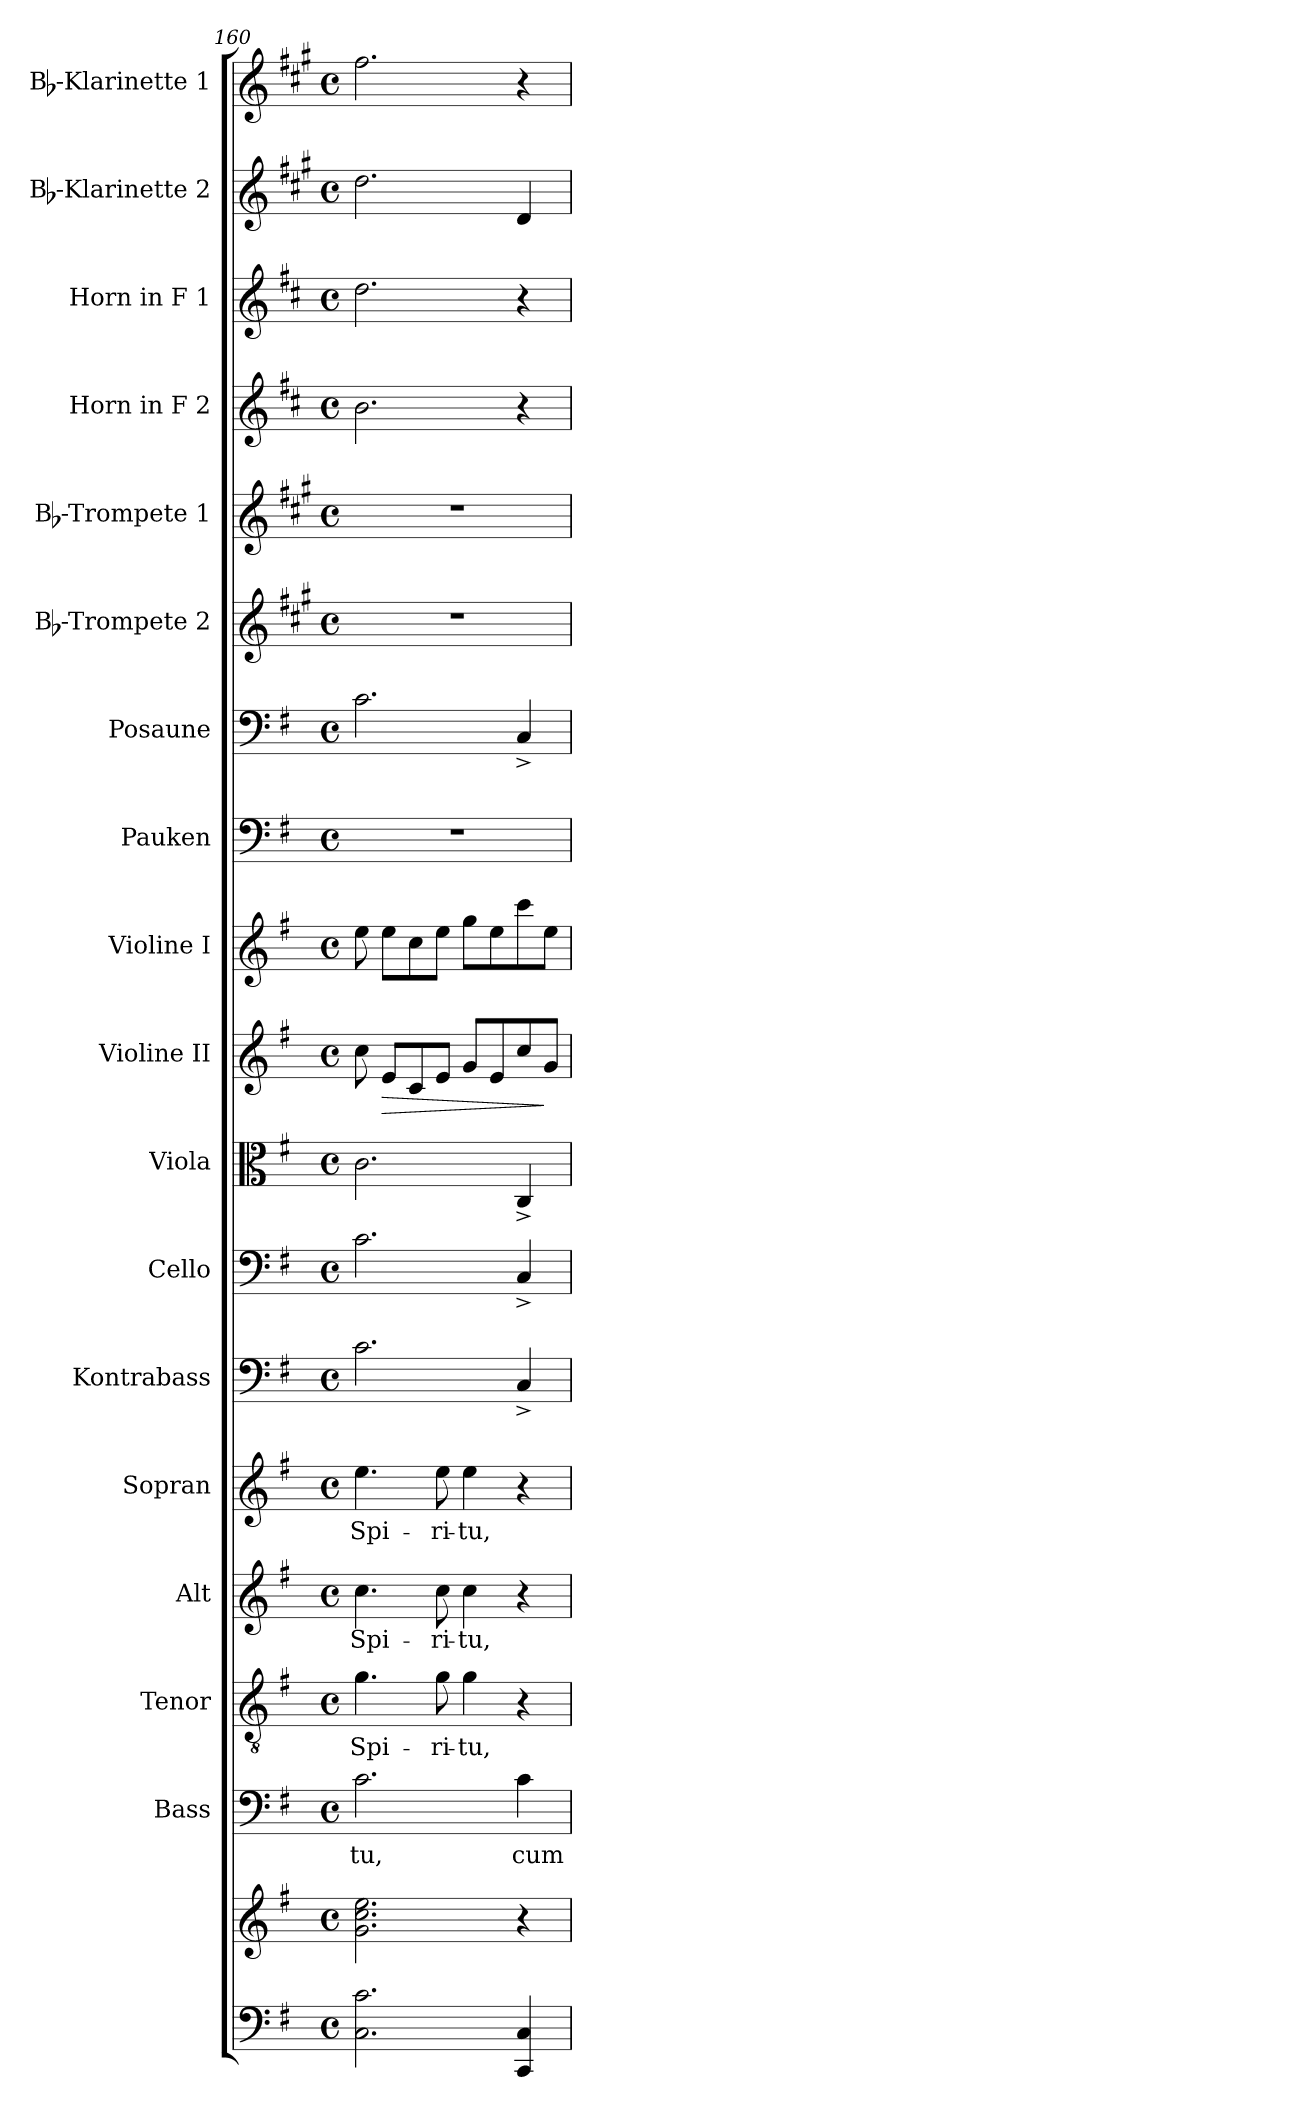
**kern	**kern	**kern	**text	**kern	**text	**kern	**text	**kern	**text	**kern	**kern	**kern	**kern	**dynam	**kern	**kern	**kern	**kern	**kern	**kern	**kern	**kern	**kern
*part18	*part18	*part17	*part17	*part16	*part16	*part15	*part15	*part14	*part14	*part13	*part12	*part11	*part10	*part10	*part9	*part8	*part7	*part6	*part5	*part4	*part3	*part2	*part1
*staff19	*staff18	*staff17	*staff17	*staff16	*staff16	*staff15	*staff15	*staff14	*staff14	*staff13	*staff12	*staff11	*staff10	*staff10	*staff9	*staff8	*staff7	*staff6	*staff5	*staff4	*staff3	*staff2	*staff1
*	*	*I"Bass	*	*I"Tenor	*	*I"Alt	*	*I"Sopran	*	*I"Kontrabass	*I"Cello	*I"Viola	*I"Violine II	*	*I"Violine I	*I"Pauken	*I"Posaune	*I"Bb-Trompete 2	*I"Bb-Trompete 1	*I"Horn in F 2	*I"Horn in F 1	*I"Bb-Klarinette 2	*I"Bb-Klarinette 1
*	*	*I'B.	*	*I'T.	*	*I'A.	*	*I'S.	*	*I'Kb.	*	*I'Vla.	*I'Vl. II	*	*I'Vl. I	*I'Pk.	*I'Pos.	*I'Bb Trp. 2	*I'Bb Trp. 1	*	*	*I'Bb Kl. 2	*I'Bb Kl. 1
*clefF4	*clefG2	*clefF4	*	*clefGv2	*	*clefG2	*	*clefG2	*	*clefF4	*clefF4	*clefC3	*clefG2	*	*clefG2	*clefF4	*clefF4	*clefG2	*clefG2	*clefG2	*clefG2	*clefG2	*clefG2
*	*	*	*	*	*	*	*	*	*	*ITrd7c12	*	*	*	*	*	*	*	*ITrd1c2	*ITrd1c2	*ITrd4c7	*ITrd4c7	*ITrd1c2	*ITrd1c2
*k[f#]	*k[f#]	*k[f#]	*	*k[f#]	*	*k[f#]	*	*k[f#]	*	*k[f#]	*k[f#]	*k[f#]	*k[f#]	*	*k[f#]	*k[f#]	*k[f#]	*k[f#]	*k[f#]	*k[f#]	*k[f#]	*k[f#]	*k[f#]
*G:	*G:	*G:	*	*G:	*	*G:	*	*G:	*	*G:	*G:	*G:	*G:	*	*G:	*G:	*G:	*G:	*G:	*G:	*G:	*G:	*G:
*M4/4	*M4/4	*M4/4	*	*M4/4	*	*M4/4	*	*M4/4	*	*M4/4	*M4/4	*M4/4	*M4/4	*	*M4/4	*M4/4	*M4/4	*M4/4	*M4/4	*M4/4	*M4/4	*M4/4	*M4/4
*met(c)	*met(c)	*met(c)	*	*met(c)	*	*met(c)	*	*met(c)	*	*met(c)	*met(c)	*met(c)	*met(c)	*	*met(c)	*met(c)	*met(c)	*met(c)	*met(c)	*met(c)	*met(c)	*met(c)	*met(c)
=160	=160	=160	=160	=160	=160	=160	=160	=160	=160	=160	=160	=160	=160	=160	=160	=160	=160	=160	=160	=160	=160	=160	=160
!	!	!	!LO:LY:b	!	!LO:LY:b	!	!LO:LY:b	!	!LO:LY:b	!	!	!	!	!	!	!	!	!	!	!	!	!	!
2.C\ 2.c\	2.g\ 2.cc\ 2.ee\	2.c\	-tu,	4.g\	Spi-	4.cc\	Spi-	4.ee\	Spi-	2.C\	2.c\	2.c\	8cc\	.	8ee\	1r	2.c\	1r	1r	2.e\	2.g\	2.cc\	2.ee\
!	!	!	!	!	!	!	!	!	!	!	!	!	!	!LO:HP:b	!	!	!	!	!	!	!	!	!
.	.	.	.	.	.	.	.	.	.	.	.	.	8e/L	>	8ee\L	.	.	.	.	.	.	.	.
.	.	.	.	.	.	.	.	.	.	.	.	.	8c/	.	8cc\	.	.	.	.	.	.	.	.
!	!	!	!	!	!LO:LY:b	!	!LO:LY:b	!	!LO:LY:b	!	!	!	!	!	!	!	!	!	!	!	!	!	!
.	.	.	.	8g\	-ri-	8cc\	-ri-	8ee\	-ri-	.	.	.	8e/J	.	8ee\J	.	.	.	.	.	.	.	.
!	!	!	!	!	!LO:LY:b	!	!LO:LY:b	!	!LO:LY:b	!	!	!	!	!	!	!	!	!	!	!	!	!	!
.	.	.	.	4g\	-tu,	4cc\	-tu,	4ee\	-tu,	.	.	.	8g/L	.	8gg\L	.	.	.	.	.	.	.	.
.	.	.	.	.	.	.	.	.	.	.	.	.	8e/	.	8ee\	.	.	.	.	.	.	.	.
!	!	!	!LO:LY:b	!	!	!	!	!	!	!	!	!	!	!	!	!	!	!	!	!	!	!	!
4CC/ 4C/	4r	4c\	cum	4r	.	4r	.	4r	.	4CC^</	4C^</	4C^</	8cc/	.	8ccc\	.	4C^</	.	.	4r	4r	4c/	4r
.	.	.	.	.	.	.	.	.	.	.	.	.	8g/J	]	8ee\J	.	.	.	.	.	.	.	.
=	=	=	=	=	=	=	=	=	=	=	=	=	=	=	=	=	=	=	=	=	=	=	=
*-	*-	*-	*-	*-	*-	*-	*-	*-	*-	*-	*-	*-	*-	*-	*-	*-	*-	*-	*-	*-	*-	*-	*-
